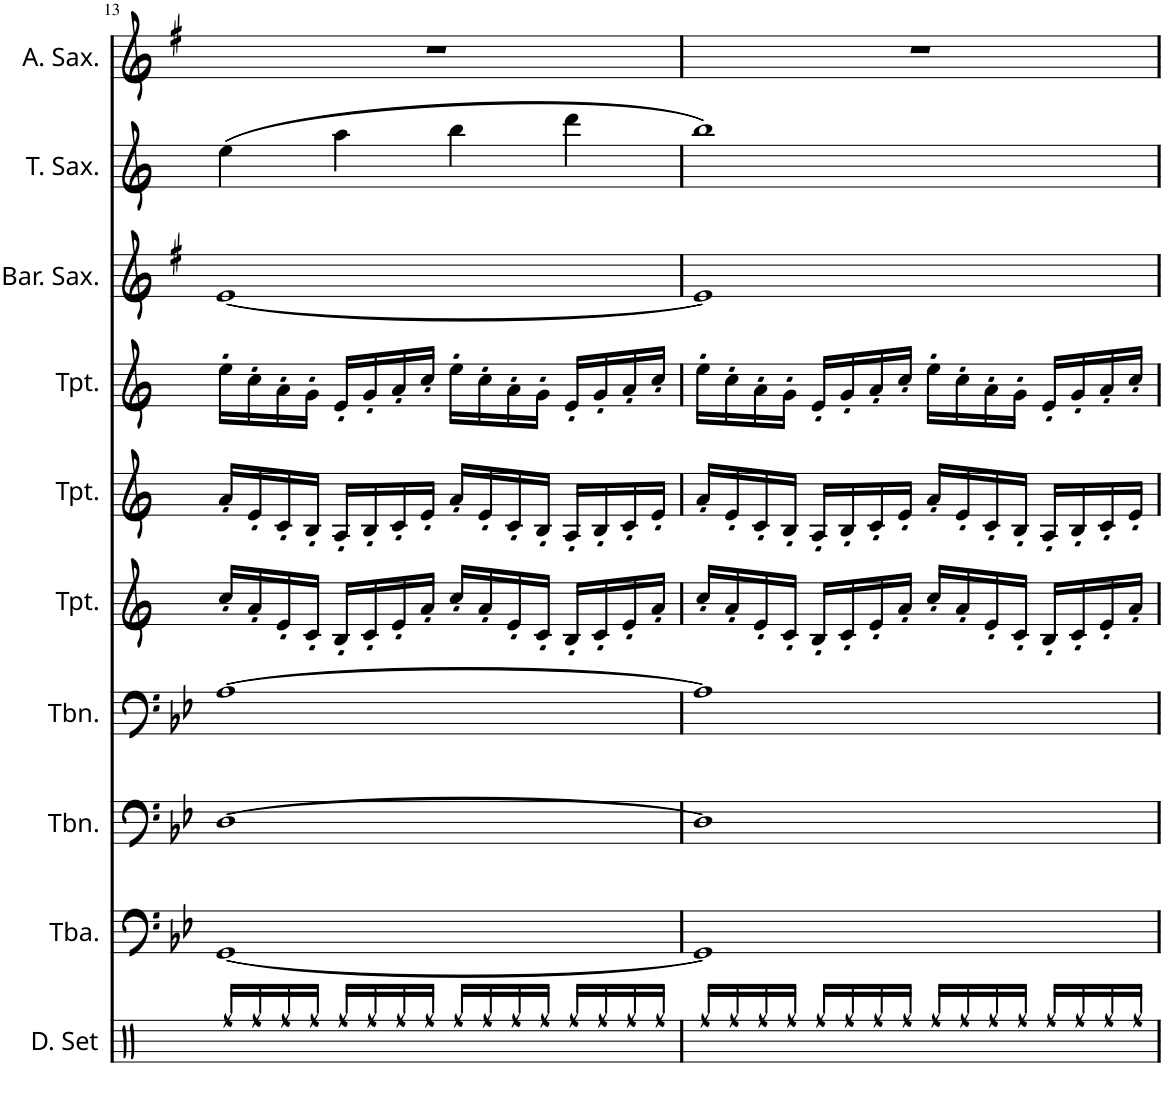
**kern	**kern	**kern	**kern	**kern	**kern	**kern	**kern	**kern	**kern
*part10	*part9	*part8	*part7	*part6	*part5	*part4	*part3	*part2	*part1
*staff10	*staff9	*staff8	*staff7	*staff6	*staff5	*staff4	*staff3	*staff2	*staff1
*I"Drumset	*I"Tuba	*I"Trombone	*I"Trombone	*I"Trumpet	*I"Trumpet	*I"Trumpet	*I"Baritone Saxophone	*I"Tenor Saxophone	*I"Alto Saxophone
*I'D. Set	*I'Tba.	*I'Tbn.	*I'Tbn.	*I'Tpt.	*I'Tpt.	*I'Tpt.	*I'Bar. Sax.	*I'T. Sax.	*I'A. Sax.
!!LO:PB:g=z
*clefX	*clefF4	*clefF4	*clefF4	*clefG2	*clefG2	*clefG2	*clefG2	*clefG2	*clefG2
*	*	*	*	*Trd1c2	*Trd1c2	*Trd1c2	*Trd12c21	*Trd8c14	*Trd5c9
*k[]	*k[b-e-]	*k[b-e-]	*k[b-e-]	*k[]	*k[]	*k[]	*k[f#]	*k[]	*k[f#]
*M4/4	*M4/4	*M4/4	*M4/4	*M4/4	*M4/4	*M4/4	*M4/4	*M4/4	*M4/4
=13	=13	=13	=13	=13	=13	=13	=13	=13	=13
16Rff/LL	[1GG	[1D	[1A	16cc'/LL	16a'/LL	16ee'\LL	[1e	(4ee\	1r
16Rff/	.	.	.	16a'/	16e'/	16cc'\	.	.	.
16Rff/	.	.	.	16e'/	16c'/	16a'\	.	.	.
16Rff/JJ	.	.	.	16c'/JJ	16B'/JJ	16g'\JJ	.	.	.
16Rff/LL	.	.	.	16B'/LL	16A'/LL	16e'/LL	.	4aa\	.
16Rff/	.	.	.	16c'/	16B'/	16g'/	.	.	.
16Rff/	.	.	.	16e'/	16c'/	16a'/	.	.	.
16Rff/JJ	.	.	.	16a'/JJ	16e'/JJ	16cc'/JJ	.	.	.
16Rff/LL	.	.	.	16cc'/LL	16a'/LL	16ee'\LL	.	4bb\	.
16Rff/	.	.	.	16a'/	16e'/	16cc'\	.	.	.
16Rff/	.	.	.	16e'/	16c'/	16a'\	.	.	.
16Rff/JJ	.	.	.	16c'/JJ	16B'/JJ	16g'\JJ	.	.	.
16Rff/LL	.	.	.	16B'/LL	16A'/LL	16e'/LL	.	4ddd\	.
16Rff/	.	.	.	16c'/	16B'/	16g'/	.	.	.
16Rff/	.	.	.	16e'/	16c'/	16a'/	.	.	.
16Rff/JJ	.	.	.	16a'/JJ	16e'/JJ	16cc'/JJ	.	.	.
=14	=14	=14	=14	=14	=14	=14	=14	=14	=14
16Rff/LL	1GG]	1D]	1A]	16cc'/LL	16a'/LL	16ee'\LL	1e]	1bb)	1r
16Rff/	.	.	.	16a'/	16e'/	16cc'\	.	.	.
16Rff/	.	.	.	16e'/	16c'/	16a'\	.	.	.
16Rff/JJ	.	.	.	16c'/JJ	16B'/JJ	16g'\JJ	.	.	.
16Rff/LL	.	.	.	16B'/LL	16A'/LL	16e'/LL	.	.	.
16Rff/	.	.	.	16c'/	16B'/	16g'/	.	.	.
16Rff/	.	.	.	16e'/	16c'/	16a'/	.	.	.
16Rff/JJ	.	.	.	16a'/JJ	16e'/JJ	16cc'/JJ	.	.	.
16Rff/LL	.	.	.	16cc'/LL	16a'/LL	16ee'\LL	.	.	.
16Rff/	.	.	.	16a'/	16e'/	16cc'\	.	.	.
16Rff/	.	.	.	16e'/	16c'/	16a'\	.	.	.
16Rff/JJ	.	.	.	16c'/JJ	16B'/JJ	16g'\JJ	.	.	.
16Rff/LL	.	.	.	16B'/LL	16A'/LL	16e'/LL	.	.	.
16Rff/	.	.	.	16c'/	16B'/	16g'/	.	.	.
16Rff/	.	.	.	16e'/	16c'/	16a'/	.	.	.
16Rff/JJ	.	.	.	16a'/JJ	16e'/JJ	16cc'/JJ	.	.	.
=	=	=	=	=	=	=	=	=	=
*-	*-	*-	*-	*-	*-	*-	*-	*-	*-
